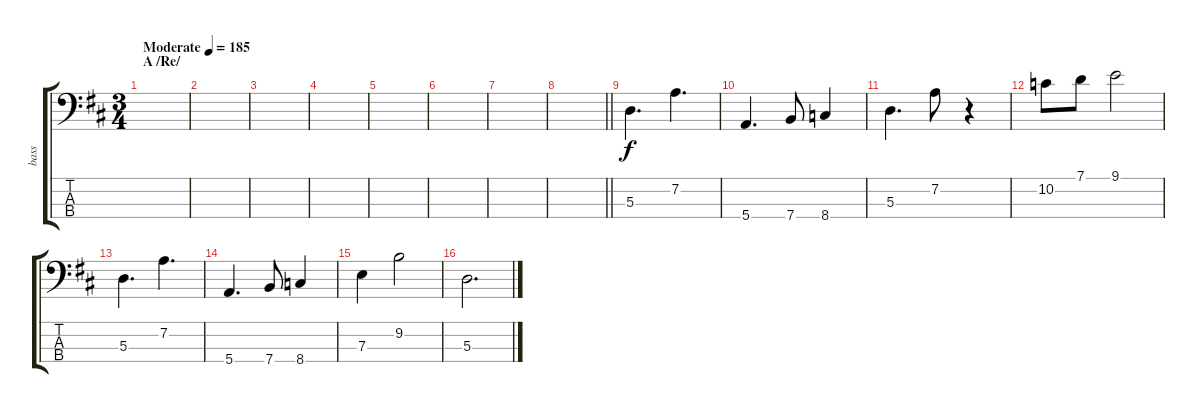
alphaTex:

\track ("bass" "bass") {instrument electricbasspick}
\staff {score tabs}
\tuning (G2 D2 A1 E1) {hide}
\ts (3 4)
\section ("" "A /Re/")
\tempo (185 "Moderate")
\clef f4
\ks d
|
|
|
|
|
|
|
\barLineRight lightlight
|
5.3.4{d} 7.2.4{d} |
5.4.4{d} 7.4.8 8.4.4 |
5.3.4{d} 7.2.8 r.4 |
10.2.8 7.1.8 9.1.2 |
5.3.4{d} 7.2.4{d} |
5.4.4{d} 7.4.8 8.4.4 |
7.3.4 9.2.2 |
5.3.2{d}
